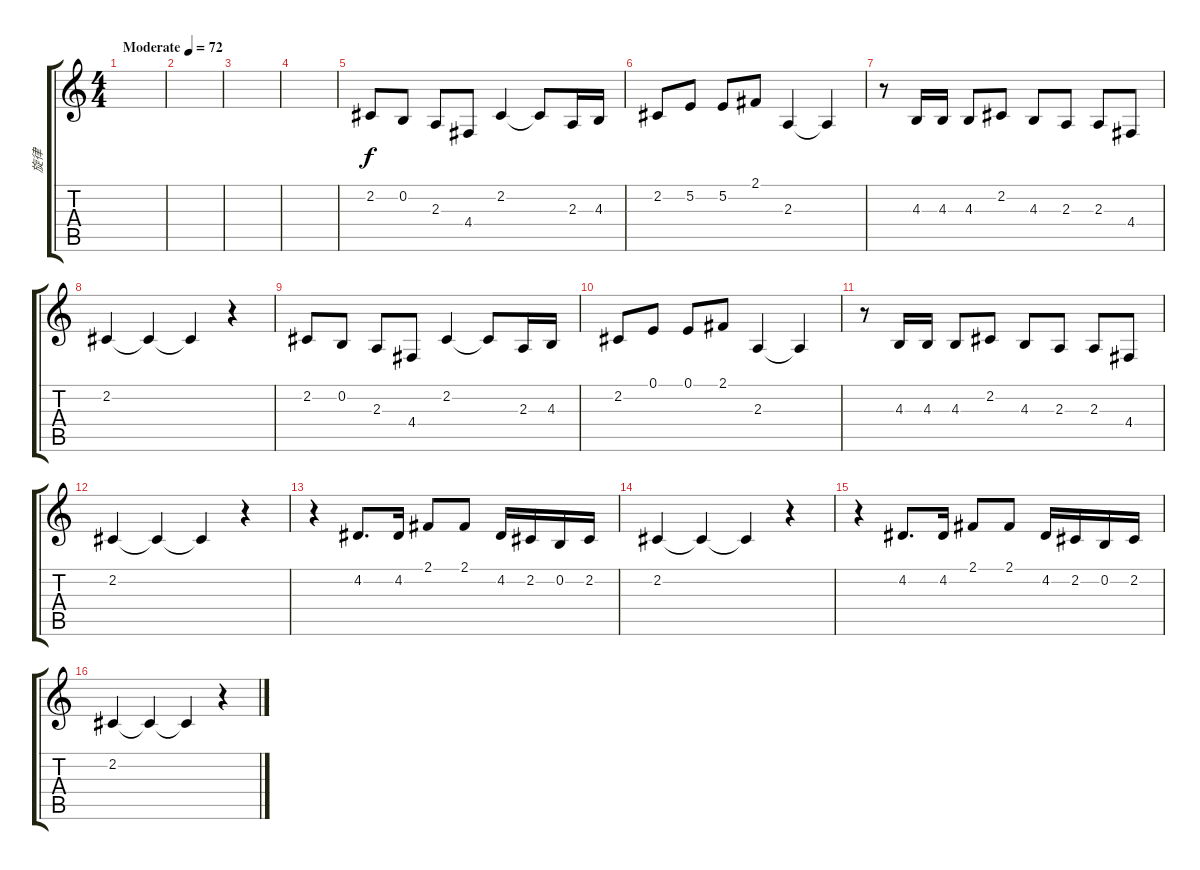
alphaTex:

\track ("旋律" "旋律") {instrument lead8bassandlead}
\staff {score tabs}
\tuning (E4 B3 G3 D3 A2 E2) {hide}
\ts (4 4)
\tempo (72 "Moderate")
\clef g2
\ks c
|
|
|
|
2.2.8 0.2.8 2.3.8 4.4.8 2.2.4 2.2{t}.8 2.3.16 4.3.16 |
2.2.8 5.2.8 5.2.8 2.1.8 2.3.4 2.3{t}.4 |
r.8 4.3.16 4.3.16 4.3.8 2.2.8 4.3.8 2.3.8 2.3.8 4.4.8 |
2.2.4 2.2{t}.4 2.2{t}.4 r.4 |
2.2.8 0.2.8 2.3.8 4.4.8 2.2.4 2.2{t}.8 2.3.16 4.3.16 |
2.2.8 0.1.8 0.1.8 2.1.8 2.3.4 2.3{t}.4 |
r.8 4.3.16 4.3.16 4.3.8 2.2.8 4.3.8 2.3.8 2.3.8 4.4.8 |
2.2.4 2.2{t}.4 2.2{t}.4 r.4 |
r.4 4.2.8{d} 4.2.16 2.1.8 2.1.8 4.2.16 2.2.16 0.2.16 2.2.16 |
2.2.4 2.2{t}.4 2.2{t}.4 r.4 |
r.4 4.2.8{d} 4.2.16 2.1.8 2.1.8 4.2.16 2.2.16 0.2.16 2.2.16 |
2.2.4 2.2{t}.4 2.2{t}.4 r.4
